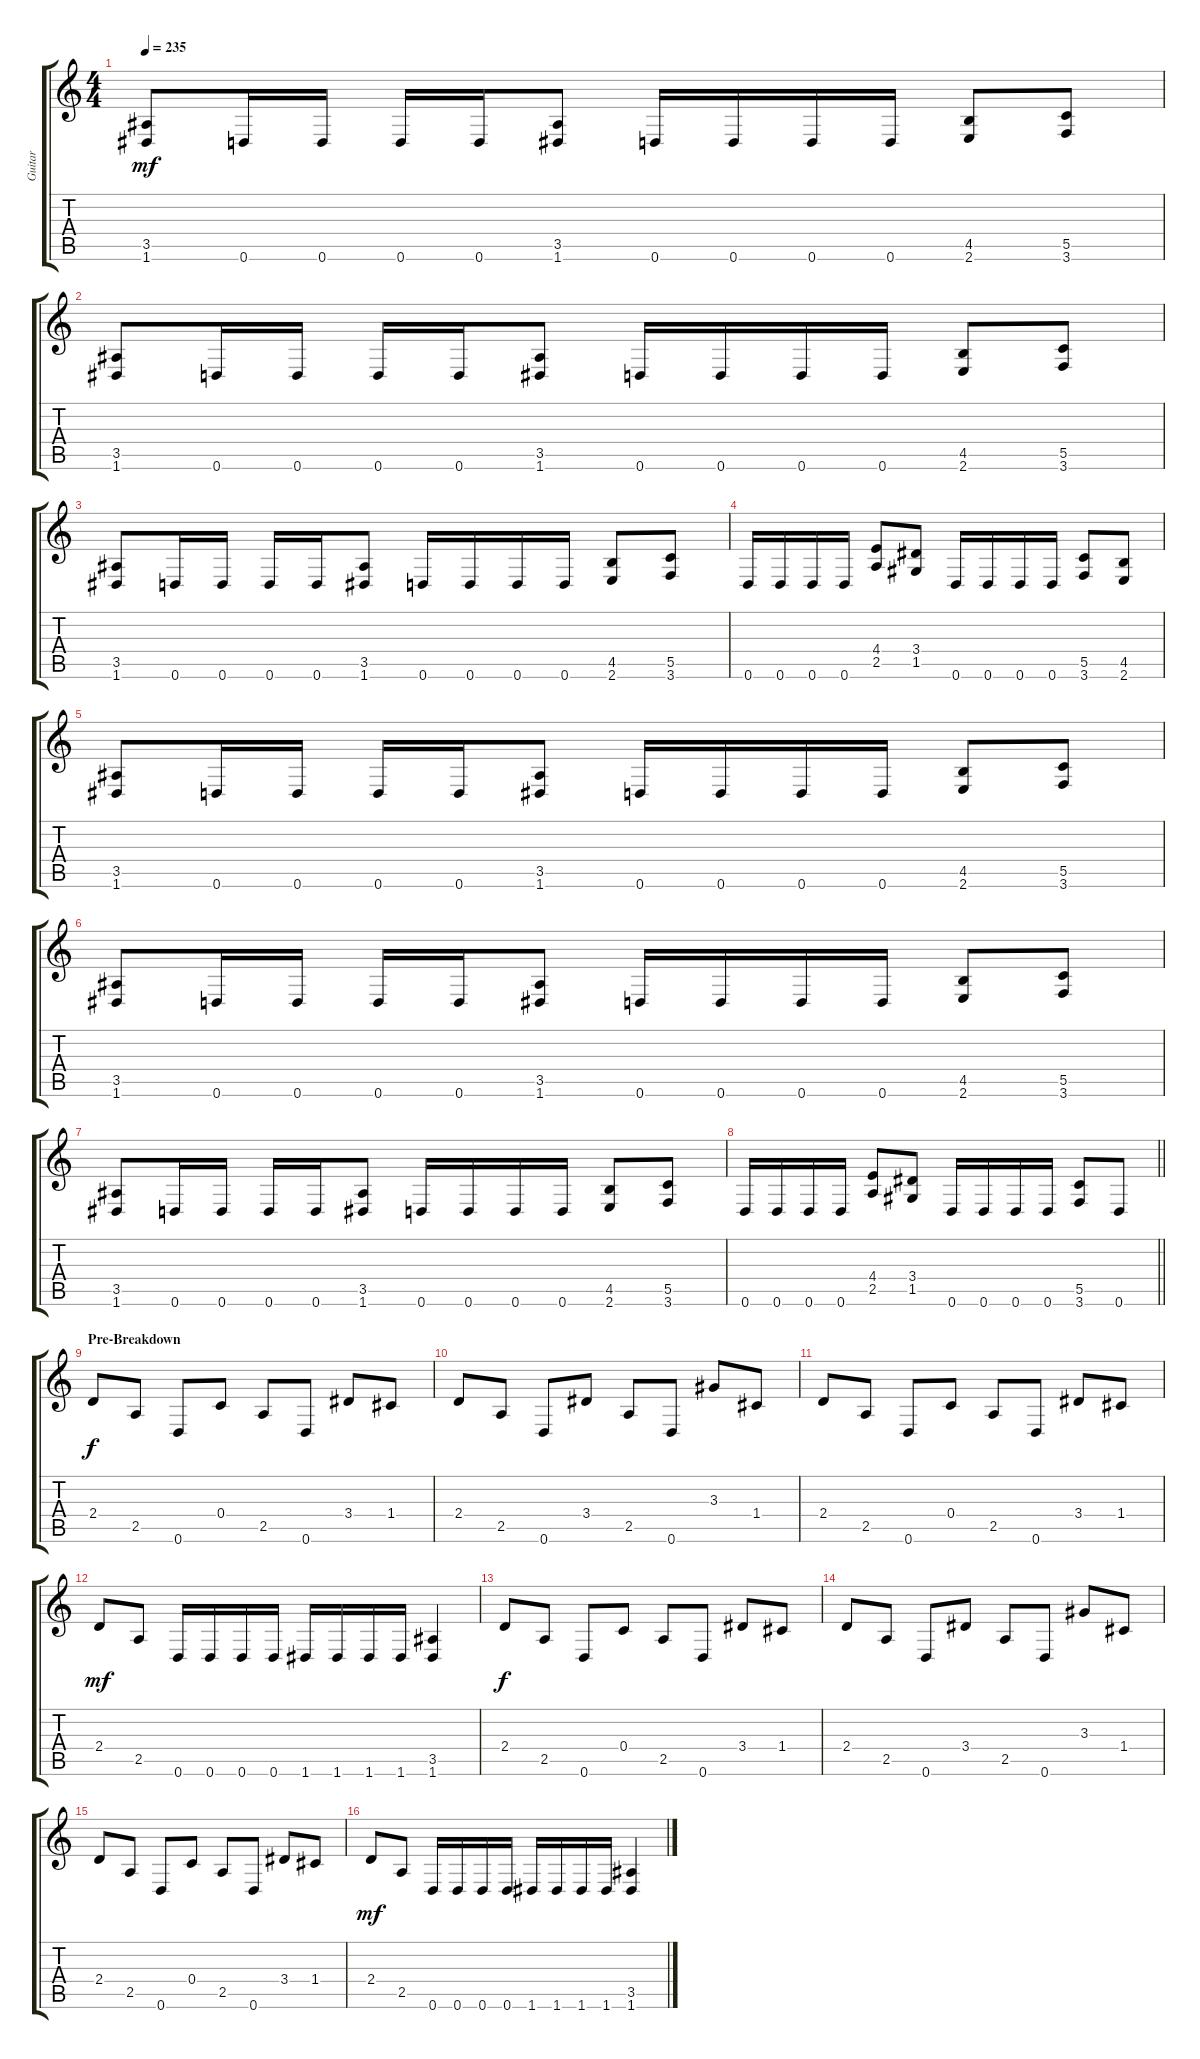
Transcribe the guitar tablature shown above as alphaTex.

\track ("Guitar" "Guitar") {instrument distortionguitar}
\staff {score tabs}
\tuning (D4 A3 F3 C3 G2 D2) {hide}
\ts (4 4)
\tempo 235
\clef g2
\ks c
(3.5 1.6).8{dy mf} 0.6.16 0.6.16 0.6.16 0.6.16 (3.5 1.6).8 0.6.16 0.6.16 0.6.16 0.6.16 (4.5 2.6).8 (5.5 3.6).8 |
(3.5 1.6).8 0.6.16 0.6.16 0.6.16 0.6.16 (3.5 1.6).8 0.6.16 0.6.16 0.6.16 0.6.16 (4.5 2.6).8 (5.5 3.6).8 |
(3.5 1.6).8 0.6.16 0.6.16 0.6.16 0.6.16 (3.5 1.6).8 0.6.16 0.6.16 0.6.16 0.6.16 (4.5 2.6).8 (5.5 3.6).8 |
0.6.16 0.6.16 0.6.16 0.6.16 (4.4 2.5).8 (3.4 1.5).8 0.6.16 0.6.16 0.6.16 0.6.16 (5.5 3.6).8 (4.5 2.6).8 |
(3.5 1.6).8 0.6.16 0.6.16 0.6.16 0.6.16 (3.5 1.6).8 0.6.16 0.6.16 0.6.16 0.6.16 (4.5 2.6).8 (5.5 3.6).8 |
(3.5 1.6).8 0.6.16 0.6.16 0.6.16 0.6.16 (3.5 1.6).8 0.6.16 0.6.16 0.6.16 0.6.16 (4.5 2.6).8 (5.5 3.6).8 |
(3.5 1.6).8 0.6.16 0.6.16 0.6.16 0.6.16 (3.5 1.6).8 0.6.16 0.6.16 0.6.16 0.6.16 (4.5 2.6).8 (5.5 3.6).8 |
\barLineRight lightlight
0.6.16 0.6.16 0.6.16 0.6.16 (4.4 2.5).8 (3.4 1.5).8 0.6.16 0.6.16 0.6.16 0.6.16 (5.5 3.6).8 0.6.8 |
\section ("" "Pre-Breakdown")
2.4.8{dy f} 2.5.8 0.6.8 0.4.8 2.5.8 0.6.8 3.4.8 1.4.8 |
2.4.8 2.5.8 0.6.8 3.4.8 2.5.8 0.6.8 3.3.8 1.4.8 |
2.4.8 2.5.8 0.6.8 0.4.8 2.5.8 0.6.8 3.4.8 1.4.8 |
2.4.8{dy mf} 2.5.8 0.6.16 0.6.16 0.6.16 0.6.16 1.6.16 1.6.16 1.6.16 1.6.16 (3.5 1.6).4 |
2.4.8{dy f} 2.5.8 0.6.8 0.4.8 2.5.8 0.6.8 3.4.8 1.4.8 |
2.4.8 2.5.8 0.6.8 3.4.8 2.5.8 0.6.8 3.3.8 1.4.8 |
2.4.8 2.5.8 0.6.8 0.4.8 2.5.8 0.6.8 3.4.8 1.4.8 |
2.4.8{dy mf} 2.5.8 0.6.16 0.6.16 0.6.16 0.6.16 1.6.16 1.6.16 1.6.16 1.6.16 (3.5 1.6).4
